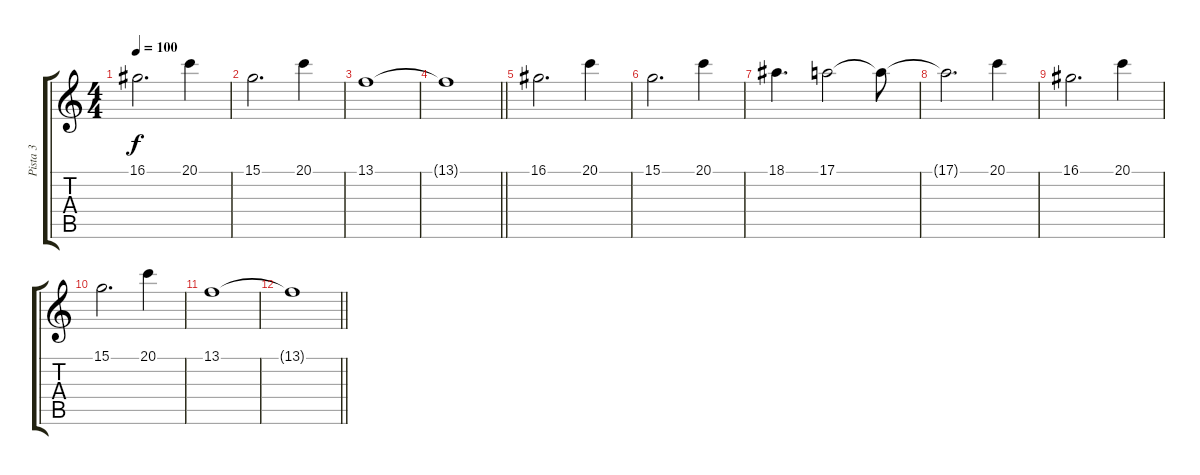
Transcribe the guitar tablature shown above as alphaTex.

\track ("Pista 3" "Pista 3") {instrument stringensemble1}
\staff {score tabs}
\tuning (E4 B3 G3 D3 A2 E2) {hide}
\ts (4 4)
\tempo 100
\clef g2
\ks c
16.1.2{d dy f} 20.1.4 |
15.1.2{d} 20.1.4 |
13.1.1 |
\barLineRight lightlight
13.1{t}.1 |
16.1.2{d} 20.1.4 |
15.1.2{d} 20.1.4 |
18.1.4{d} 17.1.2 17.1{t}.8 |
17.1{t}.2{d} 20.1.4 |
16.1.2{d} 20.1.4 |
15.1.2{d} 20.1.4 |
13.1.1 |
\barLineRight lightlight
13.1{t}.1
